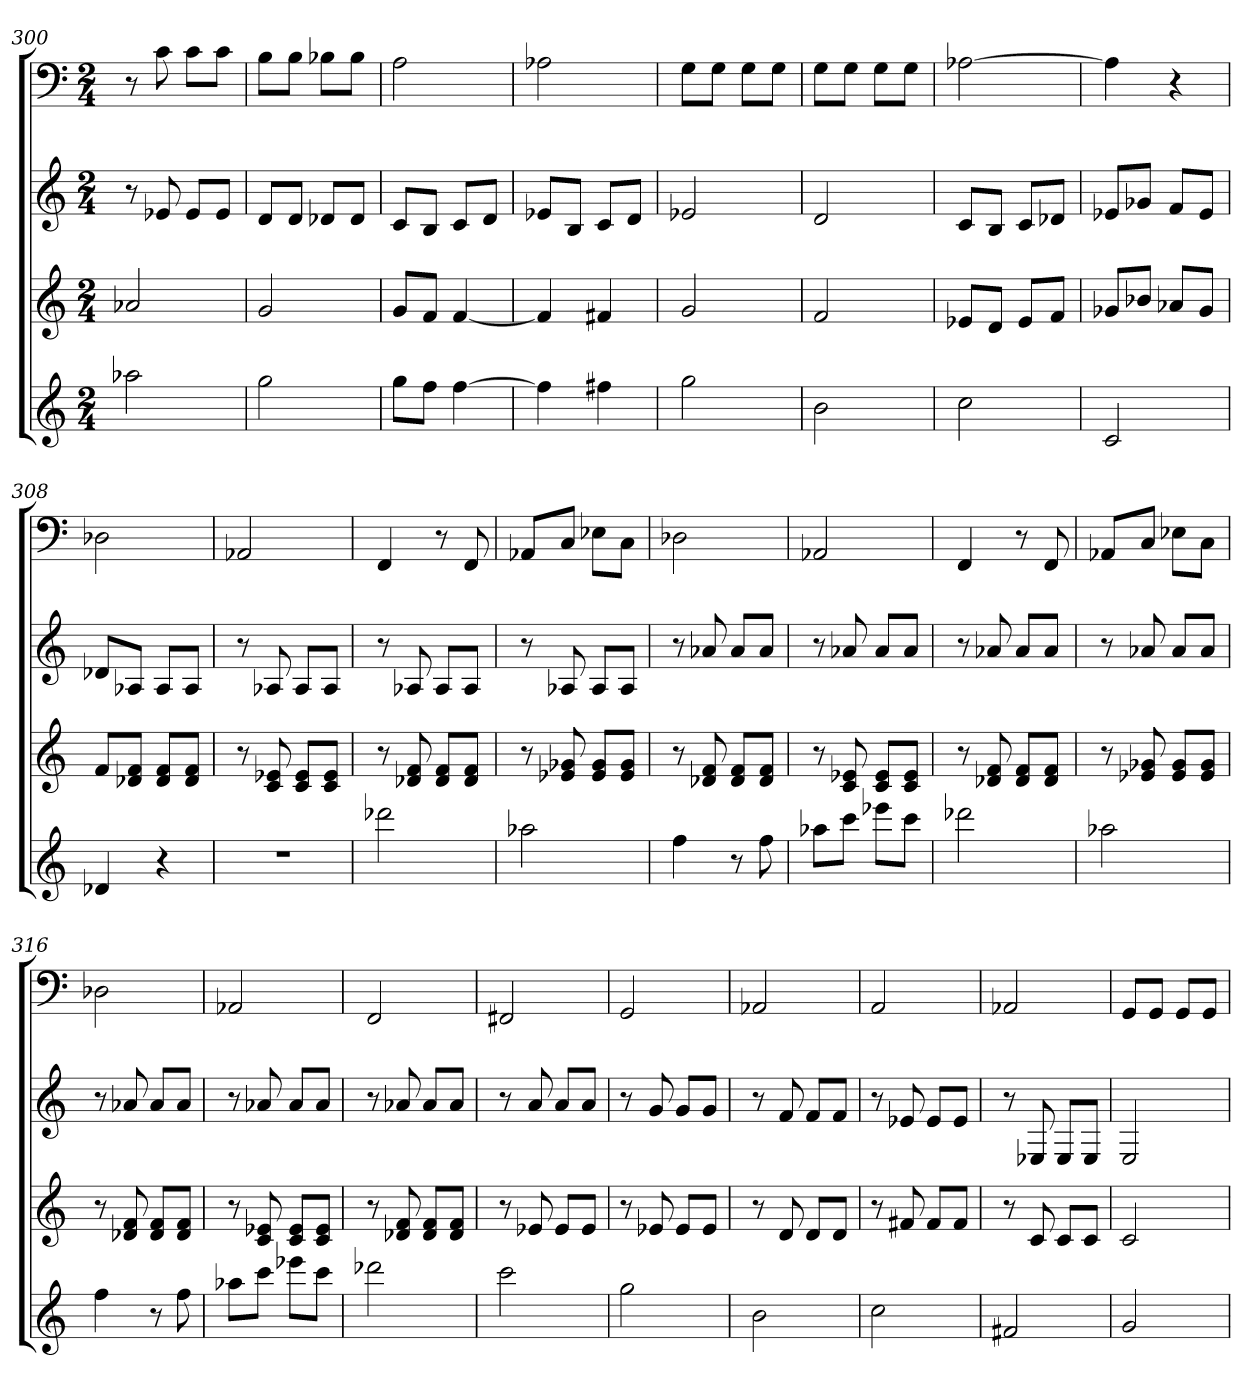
**kern	**kern	**kern	**kern
*part4	*part3	*part2	*part1
*staff4	*staff3	*staff2	*staff1
*k[]	*k[]	*k[]	*k[]
*C:	*C:	*C:	*C:
*M2/4	*M2/4	*M2/4	*M2/4
=300	=300	=300	=300
2aa-X	2a-X	8r	8r
.	.	8e-X	8c
.	.	8e-L	8cL
.	.	8e-J	8cJ
=301	=301	=301	=301
2gg	2g	8dL	8BL
.	.	8dJ	8BJ
.	.	8d-XL	8B-XL
.	.	8d-J	8B-J
=302	=302	=302	=302
8ggL	8gL	8cL	2A
8ffJ	8fJ	8BJ	.
[4ff	[4f	8cL	.
.	.	8dJ	.
=303	=303	=303	=303
4ff]	4f]	8e-XL	2A-X
.	.	8BJ	.
4ff#X	4f#X	8cL	.
.	.	8dJ	.
=304	=304	=304	=304
2gg	2g	2e-X	8GL
.	.	.	8GJ
.	.	.	8GL
.	.	.	8GJ
=305	=305	=305	=305
2b	2f	2d	8GL
.	.	.	8GJ
.	.	.	8GL
.	.	.	8GJ
=306	=306	=306	=306
2cc	8e-XL	8cL	[2A-X
.	8dJ	8BJ	.
.	8e-L	8cL	.
.	8fJ	8d-XJ	.
=307	=307	=307	=307
2c	8g-XL	8e-XL	4A-]
.	8b-XJ	8g-XJ	.
.	8a-XL	8fL	4r
.	8g-J	8e-J	.
=308	=308	=308	=308
4d-X	8fL	8d-XL	2D-X
.	8d-X 8fJ	8A-XJ	.
4r	8d- 8fL	8A-L	.
.	8d- 8fJ	8A-J	.
=309	=309	=309	=309
2r	8r	8r	2AA-X
.	8c 8e-X	8A-X	.
.	8c 8e-L	8A-L	.
.	8c 8e-J	8A-J	.
=310	=310	=310	=310
2ddd-X	8r	8r	4FF
.	8d-X 8f	8A-X	.
.	8d- 8fL	8A-L	8r
.	8d- 8fJ	8A-J	8FF
=311	=311	=311	=311
2aa-X	8r	8r	8AA-XL
.	8e-X 8g-X	8A-X	8CJ
.	8e- 8g-L	8A-L	8E-XL
.	8e- 8g-J	8A-J	8CJ
=312	=312	=312	=312
4ff	8r	8r	2D-X
.	8d-X 8f	8a-X	.
8r	8d- 8fL	8a-L	.
8ff	8d- 8fJ	8a-J	.
=313	=313	=313	=313
8aa-XL	8r	8r	2AA-X
8cccJ	8c 8e-X	8a-X	.
8eee-XL	8c 8e-L	8a-L	.
8cccJ	8c 8e-J	8a-J	.
=314	=314	=314	=314
2ddd-X	8r	8r	4FF
.	8d-X 8f	8a-X	.
.	8d- 8fL	8a-L	8r
.	8d- 8fJ	8a-J	8FF
=315	=315	=315	=315
2aa-X	8r	8r	8AA-XL
.	8e-X 8g-X	8a-X	8CJ
.	8e- 8g-L	8a-L	8E-XL
.	8e- 8g-J	8a-J	8CJ
=316	=316	=316	=316
4ff	8r	8r	2D-X
.	8d-X 8f	8a-X	.
8r	8d- 8fL	8a-L	.
8ff	8d- 8fJ	8a-J	.
=317	=317	=317	=317
8aa-XL	8r	8r	2AA-X
8cccJ	8c 8e-X	8a-X	.
8eee-XL	8c 8e-L	8a-L	.
8cccJ	8c 8e-J	8a-J	.
=318	=318	=318	=318
2ddd-X	8r	8r	2FF
.	8d-X 8f	8a-X	.
.	8d- 8fL	8a-L	.
.	8d- 8fJ	8a-J	.
=319	=319	=319	=319
2ccc	8r	8r	2FF#X
.	8e-X	8a	.
.	8e-L	8aL	.
.	8e-J	8aJ	.
=320	=320	=320	=320
2gg	8r	8r	2GG
.	8e-X	8g	.
.	8e-L	8gL	.
.	8e-J	8gJ	.
=321	=321	=321	=321
2b	8r	8r	2AA-X
.	8d	8f	.
.	8dL	8fL	.
.	8dJ	8fJ	.
=322	=322	=322	=322
2cc	8r	8r	2AA
.	8f#X	8e-X	.
.	8f#L	8e-L	.
.	8f#J	8e-J	.
=323	=323	=323	=323
2f#X	8r	8r	2AA-X
.	8c	8E-X	.
.	8cL	8E-L	.
.	8cJ	8E-J	.
=324	=324	=324	=324
2g	2c	2E	8GGL
.	.	.	8GGJ
.	.	.	8GGL
.	.	.	8GGJ
=	=	=	=
*-	*-	*-	*-
